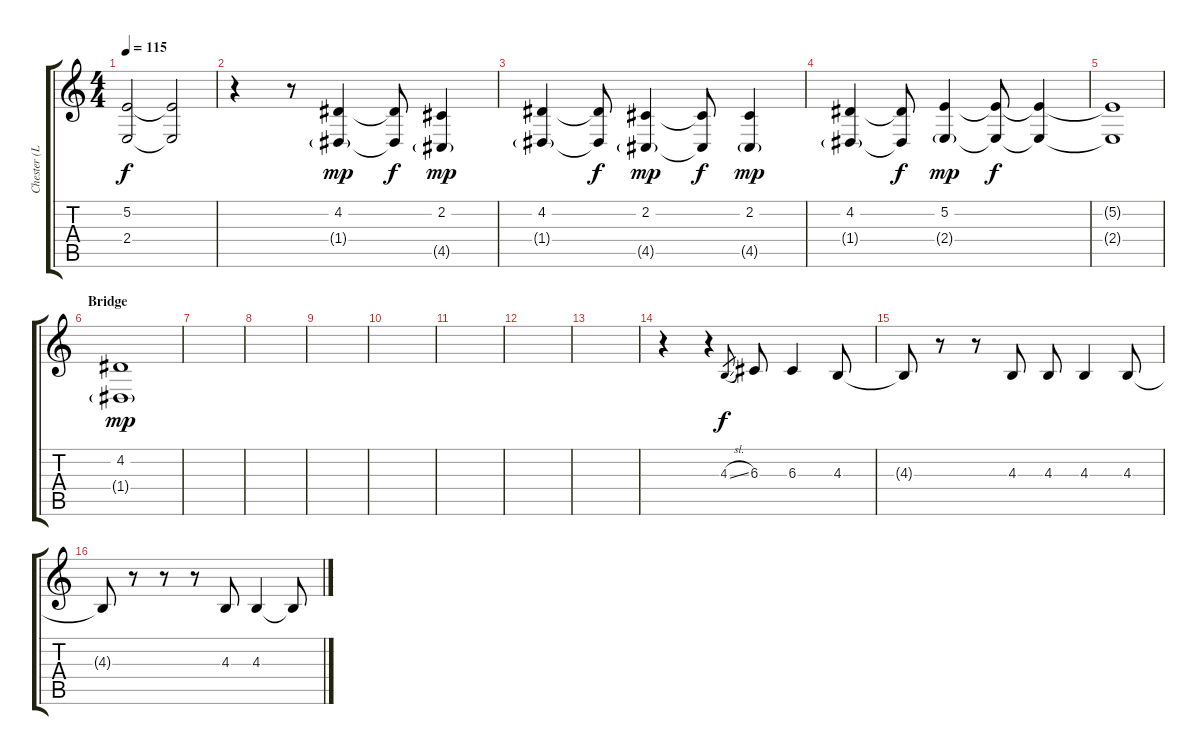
\track ("Chester (Lyrics)" "Chester (L") {instrument oboe}
\staff {score tabs}
\tuning (E4 B3 G3 D3 A2 E2) {hide}
\ts (4 4)
\tempo 115
\clef g2
\ks c
(5.2{t} 2.4{t}).2{dy f} (5.2{t} 2.4{t}).2 |
r.4{volume 16 instrument oboe} r.8 (4.2 1.4{g}).4{dy mp} (4.2{t} 1.4{t}).8{dy f} (2.2 4.5{g}).4{dy mp} |
(4.2 1.4{g}).4 (4.2{t} 1.4{t}).8{dy f} (2.2 4.5{g}).4{dy mp} (2.2{t} 4.5{t}).8{dy f} (2.2 4.5{g}).4{dy mp} |
(4.2 1.4{g}).4 (4.2{t} 1.4{t}).8{dy f} (5.2 2.4{g}).4{dy mp} (5.2{t} 2.4{t}).8{dy f} (5.2{t} 2.4{t}).4 |
(5.2{t} 2.4{t}).1 |
\section ("" "Bridge")
(4.2 1.4{g}).1{dy mp volume 5} |
|
|
|
|
|
|
|
r.4{volume 10 instrument flute} r.4 4.3{sl}.8{gr dy f} 6.3.8 6.3.4 4.3.8 |
4.3{t}.8{volume 10 instrument flute} r.8 r.8 4.3.8 4.3.8 4.3.4 4.3.8 |
4.3{t}.8{volume 10 instrument flute} r.8 r.8 r.8 4.3.8 4.3.4 4.3{t}.8
